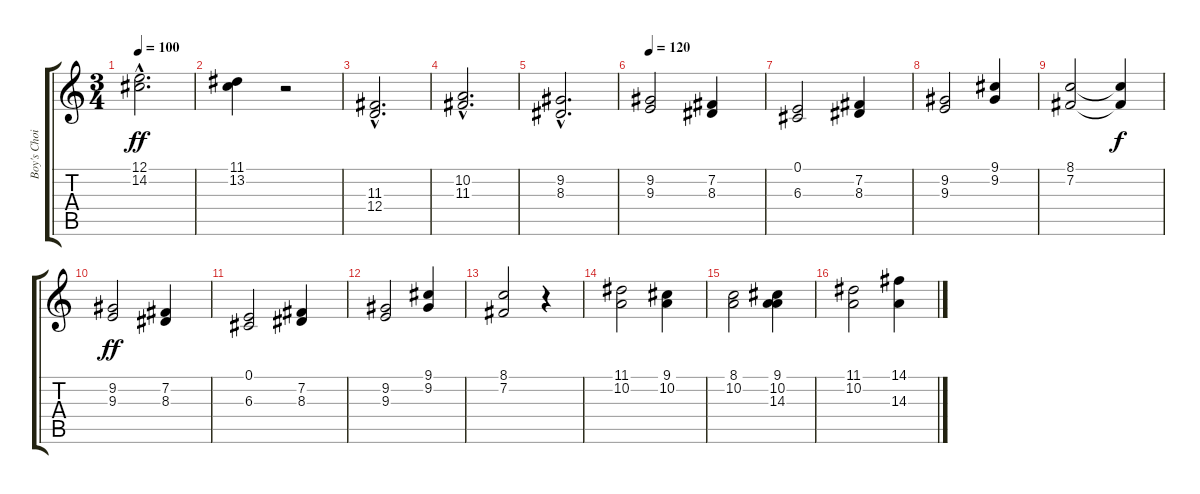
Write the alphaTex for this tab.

\track ("Boy's Choir" "Boy's Choi") {instrument synthvoice}
\staff {score tabs}
\tuning (E4 B3 G3 D3 A2 E2) {hide}
\ts (3 4)
\tempo 100
\clef g2
\ks c
(12.1{hac} 14.2{hac}).2{d dy ff} |
(11.1 13.2).4 r.2 |
(11.3{hac} 12.4{hac}).2{d} |
(10.2{hac} 11.3{hac}).2{d} |
(9.2{hac} 8.3{hac}).2{d} |
\tempo 120
(9.2 9.3).2 (7.2 8.3).4 |
(0.1 6.3).2 (7.2 8.3).4 |
(9.2 9.3).2 (9.1 9.2).4 |
(8.1 7.2).2 (8.1{t} 7.2{t}).4{dy f} |
(9.2 9.3).2{dy ff} (7.2 8.3).4 |
(0.1 6.3).2 (7.2 8.3).4 |
(9.2 9.3).2 (9.1 9.2).4 |
(8.1 7.2).2 r.4 |
(11.1 10.2).2 (9.1 10.2).4 |
(8.1 10.2).2 (9.1 10.2 14.3).4 |
(11.1 10.2).2 (14.1 14.3).4
